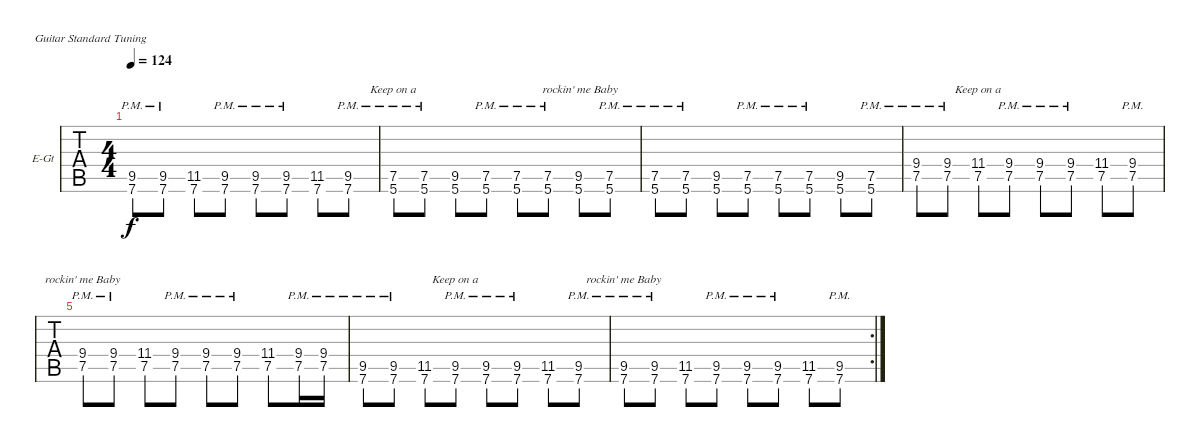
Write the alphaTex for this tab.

\bracketExtendMode nobrackets
\firstSystemTrackNameOrientation horizontal
\otherSystemsTrackNameOrientation horizontal
\defaultBarNumberDisplay FirstOfSystem
\track ("Distorted Guitar" "E-Gt") {instrument overdrivenguitar}
\staff {tabs}
\tuning (E4 B3 G3 D3 A2 E2)
\ts (4 4)
\tempo 124
\clef g2
\ks g#minor
(9.5 7.6{pm}).8{lyrics (0 "") lyrics (1 "") lyrics (2 "") lyrics (3 "") lyrics (4 "") dy f} (9.5 7.6{pm}).8{lyrics (0 "") lyrics (1 "") lyrics (2 "") lyrics (3 "") lyrics (4 "")} (11.5 7.6).8{lyrics (0 "") lyrics (1 "") lyrics (2 "") lyrics (3 "") lyrics (4 "")} (9.5 7.6{pm}).8{lyrics (0 "") lyrics (1 "") lyrics (2 "") lyrics (3 "") lyrics (4 "")} (9.5 7.6{pm}).8{lyrics (0 "") lyrics (1 "") lyrics (2 "") lyrics (3 "") lyrics (4 "")} (9.5 7.6{pm}).8{lyrics (0 "") lyrics (1 "") lyrics (2 "") lyrics (3 "") lyrics (4 "")} (11.5 7.6).8{lyrics (0 "") lyrics (1 "") lyrics (2 "") lyrics (3 "") lyrics (4 "")} (9.5 7.6{pm}).8{lyrics (0 "") lyrics (1 "") lyrics (2 "") lyrics (3 "") lyrics (4 "")} |
(7.5 5.6{pm}).8{lyrics (0 "") lyrics (1 "") lyrics (2 "") lyrics (3 "Keep on a") lyrics (4 "")} (7.5 5.6{pm}).8{lyrics (0 "") lyrics (1 "") lyrics (2 "") lyrics (3 "") lyrics (4 "")} (9.5 5.6).8{lyrics (0 "") lyrics (1 "") lyrics (2 "") lyrics (3 "") lyrics (4 "")} (7.5 5.6{pm}).8{lyrics (0 "") lyrics (1 "") lyrics (2 "") lyrics (3 "") lyrics (4 "")} (7.5 5.6{pm}).8{lyrics (0 "") lyrics (1 "") lyrics (2 "") lyrics (3 "") lyrics (4 "")} (7.5 5.6{pm}).8{lyrics (0 "") lyrics (1 "") lyrics (2 "") lyrics (3 "") lyrics (4 "")} (9.5 5.6).8{lyrics (0 "") lyrics (1 "") lyrics (2 "") lyrics (3 " rockin' me Baby") lyrics (4 "")} (7.5 5.6{pm}).8{lyrics (0 "") lyrics (1 "") lyrics (2 "") lyrics (3 "") lyrics (4 "")} |
(7.5 5.6{pm}).8{lyrics (0 "") lyrics (1 "") lyrics (2 "") lyrics (3 "") lyrics (4 "")} (7.5 5.6{pm}).8{lyrics (0 "") lyrics (1 "") lyrics (2 "") lyrics (3 "") lyrics (4 "")} (9.5 5.6).8{lyrics (0 "") lyrics (1 "") lyrics (2 "") lyrics (3 "") lyrics (4 "")} (7.5 5.6{pm}).8{lyrics (0 "") lyrics (1 "") lyrics (2 "") lyrics (3 "") lyrics (4 "")} (7.5 5.6{pm}).8{lyrics (0 "") lyrics (1 "") lyrics (2 "") lyrics (3 "") lyrics (4 "")} (7.5 5.6{pm}).8{lyrics (0 "") lyrics (1 "") lyrics (2 "") lyrics (3 "") lyrics (4 "")} (9.5 5.6).8{lyrics (0 "") lyrics (1 "") lyrics (2 "") lyrics (3 "") lyrics (4 "")} (7.5 5.6{pm}).8{lyrics (0 "") lyrics (1 "") lyrics (2 "") lyrics (3 "") lyrics (4 "")} |
\ks b
(7.5{pm} 9.4).8{lyrics (0 "") lyrics (1 "") lyrics (2 "") lyrics (3 "") lyrics (4 "")} (7.5{pm} 9.4).8{lyrics (0 "") lyrics (1 "") lyrics (2 "") lyrics (3 "") lyrics (4 "")} (7.5 11.4).8{lyrics (0 "") lyrics (1 "") lyrics (2 "") lyrics (3 "Keep on a ") lyrics (4 "")} (7.5{pm} 9.4).8{lyrics (0 "") lyrics (1 "") lyrics (2 "") lyrics (3 "") lyrics (4 "")} (7.5{pm} 9.4).8{lyrics (0 "") lyrics (1 "") lyrics (2 "") lyrics (3 "") lyrics (4 "")} (7.5{pm} 9.4).8{lyrics (0 "") lyrics (1 "") lyrics (2 "") lyrics (3 "") lyrics (4 "")} (7.5 11.4).8{lyrics (0 "") lyrics (1 "") lyrics (2 "") lyrics (3 "") lyrics (4 "")} (7.5{pm} 9.4).8{lyrics (0 "") lyrics (1 "") lyrics (2 "") lyrics (3 "") lyrics (4 "")} |
\ks g#minor
(7.5{pm} 9.4).8{lyrics (0 "") lyrics (1 "") lyrics (2 "") lyrics (3 "rockin' me Baby") lyrics (4 "")} (7.5{pm} 9.4).8{lyrics (0 "") lyrics (1 "") lyrics (2 "") lyrics (3 "") lyrics (4 "")} (7.5 11.4).8{lyrics (0 "") lyrics (1 "") lyrics (2 "") lyrics (3 "") lyrics (4 "")} (7.5{pm} 9.4).8{lyrics (0 "") lyrics (1 "") lyrics (2 "") lyrics (3 "") lyrics (4 "")} (7.5{pm} 9.4).8{lyrics (0 "") lyrics (1 "") lyrics (2 "") lyrics (3 "") lyrics (4 "")} (7.5{pm} 9.4).8{lyrics (0 "") lyrics (1 "") lyrics (2 "") lyrics (3 "") lyrics (4 "")} (7.5 11.4).8{lyrics (0 "") lyrics (1 "") lyrics (2 "") lyrics (3 "") lyrics (4 "")} (9.4 7.5{pm}).16{lyrics (0 "") lyrics (1 "") lyrics (2 "") lyrics (3 "") lyrics (4 "")} (7.5{pm} 9.4).16{lyrics (0 "") lyrics (1 "") lyrics (2 "") lyrics (3 "") lyrics (4 "")} |
(9.5 7.6{pm}).8{lyrics (0 "") lyrics (1 "") lyrics (2 "") lyrics (3 "") lyrics (4 "")} (9.5 7.6{pm}).8{lyrics (0 "") lyrics (1 "") lyrics (2 "") lyrics (3 "") lyrics (4 "")} (11.5 7.6).8{lyrics (0 "") lyrics (1 "") lyrics (2 "") lyrics (3 "") lyrics (4 "")} (9.5 7.6{pm}).8{lyrics (0 "") lyrics (1 "") lyrics (2 "") lyrics (3 "Keep on a ") lyrics (4 "")} (9.5 7.6{pm}).8{lyrics (0 "") lyrics (1 "") lyrics (2 "") lyrics (3 "") lyrics (4 "")} (9.5 7.6{pm}).8{lyrics (0 "") lyrics (1 "") lyrics (2 "") lyrics (3 "") lyrics (4 "")} (11.5 7.6).8{lyrics (0 "") lyrics (1 "") lyrics (2 "") lyrics (3 "") lyrics (4 "")} (9.5 7.6{pm}).8{lyrics (0 "") lyrics (1 "") lyrics (2 "") lyrics (3 "") lyrics (4 "")} |
\rc 2
(9.5 7.6{pm}).8{lyrics (0 "") lyrics (1 "") lyrics (2 "") lyrics (3 "rockin' me Baby") lyrics (4 "")} (9.5 7.6{pm}).8{lyrics (0 "") lyrics (1 "") lyrics (2 "") lyrics (3 "") lyrics (4 "")} (11.5 7.6).8{lyrics (0 "") lyrics (1 "") lyrics (2 "") lyrics (3 "") lyrics (4 "")} (9.5 7.6{pm}).8{lyrics (0 "") lyrics (1 "") lyrics (2 "") lyrics (3 "") lyrics (4 "")} (9.5 7.6{pm}).8{lyrics (0 "") lyrics (1 "") lyrics (2 "") lyrics (3 "") lyrics (4 "")} (9.5 7.6{pm}).8{lyrics (0 "") lyrics (1 "") lyrics (2 "") lyrics (3 "") lyrics (4 "")} (11.5 7.6).8{lyrics (0 "") lyrics (1 "") lyrics (2 "") lyrics (3 "") lyrics (4 "")} (9.5 7.6{pm}).8{lyrics (0 "") lyrics (1 "") lyrics (2 "") lyrics (3 "") lyrics (4 "")}
